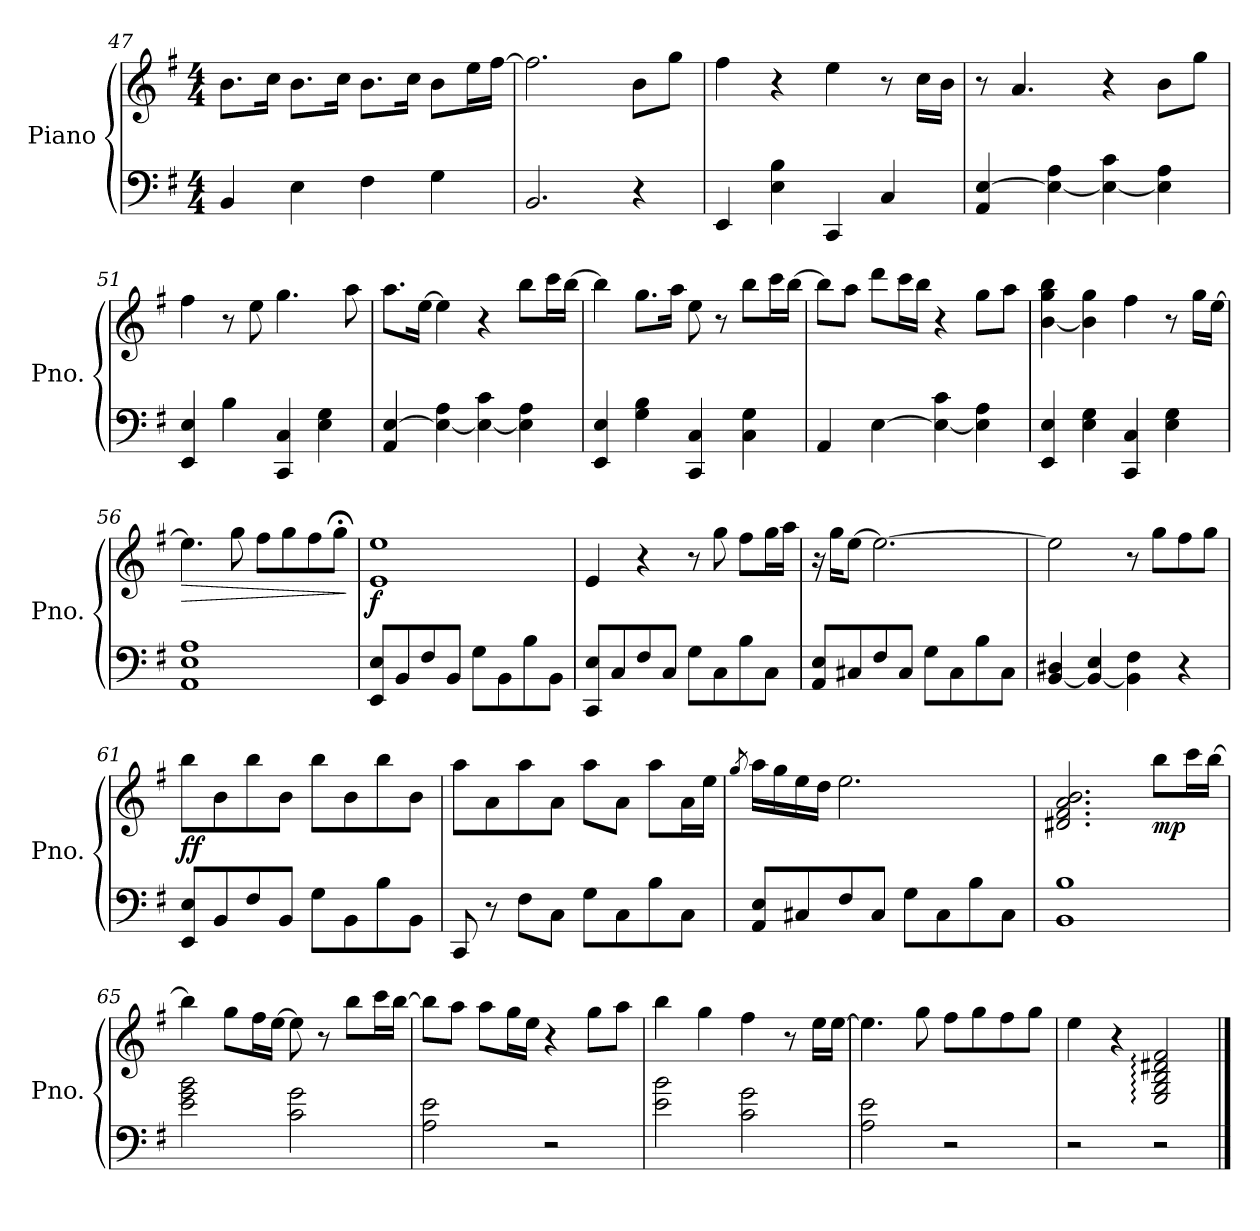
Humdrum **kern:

**kern	**kern	**dynam
*part1	*part1	*part1
*staff2	*staff1	*staff1/2
*I"Piano	*	*
*I'Pno.	*	*
*clefF4	*clefG2	*
*k[f#]	*k[f#]	*
*M4/4	*M4/4	*
=47	=47	=47
4BB/	8.b\L	.
.	16cc\Jk	.
4E\	8.b\L	.
.	16cc\Jk	.
4F#\	8.b\L	.
.	16cc\Jk	.
4G\	8b\L	.
.	16ee\L	.
.	[16ff#\JJ	.
=48	=48	=48
2.BB/	2.ff#\]	.
4r	8b\L	.
.	8gg\J	.
!!LO:LB:g=z
=49	=49	=49
4EE/	4ff#\	.
4E\ 4B\	4r	.
4CC/	4ee\	.
4C/	8r	.
.	16cc\LL	.
.	16b\JJ	.
=50	=50	=50
4AA/ [4E/	8r	.
.	4.a/	.
4E\_ 4A\	.	.
4E\_ 4c\	4r	.
4E\] 4A\	8b\L	.
.	8gg\J	.
=51	=51	=51
4EE/ 4E/	4ff#\	.
4B\	8r	.
.	8ee\	.
4CC/ 4C/	4.gg\	.
4E\ 4G\	.	.
.	8aa\	.
=52	=52	=52
4AA/ [4E/	8.aa\L	.
.	[16ee\Jk	.
4E\_ 4A\	4ee\]	.
4E\_ 4c\	4r	.
4E\] 4A\	8bb\L	.
.	16ccc\L	.
.	[16bb\JJ	.
!!LO:LB:g=z
=53	=53	=53
4EE/ 4E/	4bb\]	.
4G\ 4B\	8.gg\L	.
.	16aa\Jk	.
4CC/ 4C/	8ee\	.
.	8r	.
4C\ 4G\	8bb\L	.
.	16ccc\L	.
.	[16bb\JJ	.
=54	=54	=54
4AA/	8bb\L]	.
.	8aa\J	.
[4E\	8ddd\L	.
.	16ccc\L	.
.	16bb\JJ	.
4E\_ 4c\	4r	.
4E\] 4A\	8gg\L	.
.	8aa\J	.
=55	=55	=55
4EE/ 4E/	[4b\ 4gg\ 4bb\	.
4E\ 4G\	4b\] 4gg\	.
4CC/ 4C/	4ff#\	.
4E\ 4G\	8r	.
.	16gg\LL	.
.	[16ee\JJ	.
=56	=56	=56
!	!	!LO:HP:b
1AA 1E 1A	4.ee\]	>
.	8gg\	.
.	8ff#\L	.
.	8gg\	.
.	8ff#\	.
*	*MM30	*
.	8gg;<\J	.
.	.	]
!!LO:LB:g=z
=57	=57	=57
*	*MM75	*
!	!	!LO:DY:b
8EE/ 8E/L	1e 1ee	f
8BB/	.	.
8F#/	.	.
8BB/J	.	.
8G\L	.	.
8BB\	.	.
8B\	.	.
8BB\J	.	.
=58	=58	=58
8CC/ 8E/L	4e/	.
8C/	.	.
8F#/	4r	.
8C/J	.	.
8G\L	8r	.
8C\	8gg\	.
8B\	8ff#\L	.
8C\J	16gg\L	.
.	16aa\JJ	.
=59	=59	=59
8AA/ 8E/L	16r	.
.	16gg\KL	.
8C#X/	[8ee\J	.
8F#/	2.ee\_	.
8C#/J	.	.
8G\L	.	.
8C#\	.	.
8B\	.	.
8C#\J	.	.
=60	=60	=60
[4BB/ 4D#X/	2ee\]	.
4BB/_ 4E/	.	.
4BB\] 4F#\	8r	.
.	8gg\L	.
4r	8ff#\	.
.	8gg\J	.
!!LO:LB:g=z
=61	=61	=61
!	!	!LO:DY:b
8EE/ 8E/L	8bb\L	ff
8BB/	8b\	.
8F#/	8bb\	.
8BB/J	8b\J	.
8G\L	8bb\L	.
8BB\	8b\	.
8B\	8bb\	.
8BB\J	8b\J	.
=62	=62	=62
8CC/	8aa\L	.
8r	8a\	.
8F#\L	8aa\	.
8C\J	8a\J	.
8G\L	8aa\L	.
8C\	8a\J	.
8B\	8aa\L	.
8C\J	16a\L	.
.	16ee\JJ	.
=63	=63	=63
.	8qgg/	.
8AA/ 8E/L	16aa\LL	.
.	16gg\	.
8C#X/	16ee\	.
.	16dd\JJ	.
8F#/	2.ee\	.
8C#/J	.	.
8G\L	.	.
8C#\	.	.
8B\	.	.
8C#\J	.	.
=64	=64	=64
1BB 1B	2.d#X/ 2.f#/ 2.a/ 2.b/	.
!	!	!LO:DY:b
.	8bb\L	mp
.	16ccc\L	.
.	[16bb\JJ	.
!!LO:LB:g=z
=65	=65	=65
2e\ 2g\ 2b\	4bb\]	.
.	8gg\L	.
.	16ff#\L	.
.	[16ee\JJ	.
2c\ 2g\	8ee\]	.
.	8r	.
.	8bb\L	.
.	16ccc\L	.
.	[16bb\JJ	.
=66	=66	=66
2A\ 2e\	8bb\L]	.
.	8aa\J	.
.	8aa\L	.
.	16gg\L	.
.	16ee\JJ	.
2r	4r	.
.	8gg\L	.
.	8aa\J	.
=67	=67	=67
2e\ 2b\	4bb\	.
.	4gg\	.
2c\ 2g\	4ff#\	.
.	8r	.
.	16ee\LL	.
.	[16ee\JJ	.
=68	=68	=68
2A\ 2e\	4.ee\]	.
.	8gg\	.
2r	8ff#\L	.
.	8gg\	.
.	8ff#\	.
.	8gg\J	.
=69	=69	=69
2r	4ee\	.
.	4r	.
2r	2E/: 2G/: 2B/: 2d#X/: 2f#/:	.
==	==	==
*-	*-	*-
